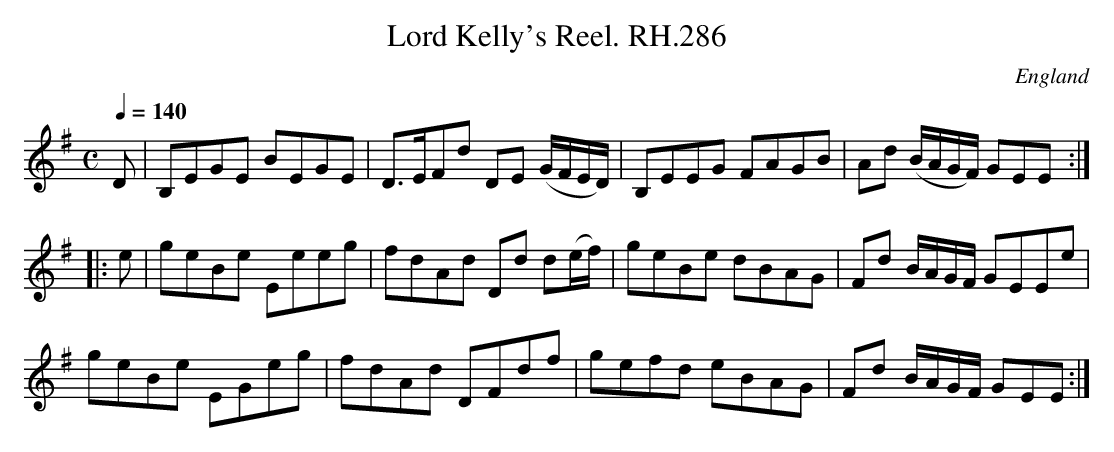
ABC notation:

X:1
T:Lord Kelly's Reel. RH.286
L:1/8
M:C
O:England
Q:1/4=140
K:Em
D|B,EGE BEGE|D>EFd DE (G/F/E/D/)|\
B,EEG FAGB|Ad (B/A/G/F/) GEE:|!
|:e|geBe Eeeg|fdAd Dd d(e/f/)|\
geBe dBAG|Fd B/A/G/F/ GEEe|!
geBe EGeg|fdAd DFdf|\
gefd eBAG|Fd B/A/G/F/ GEE:|
